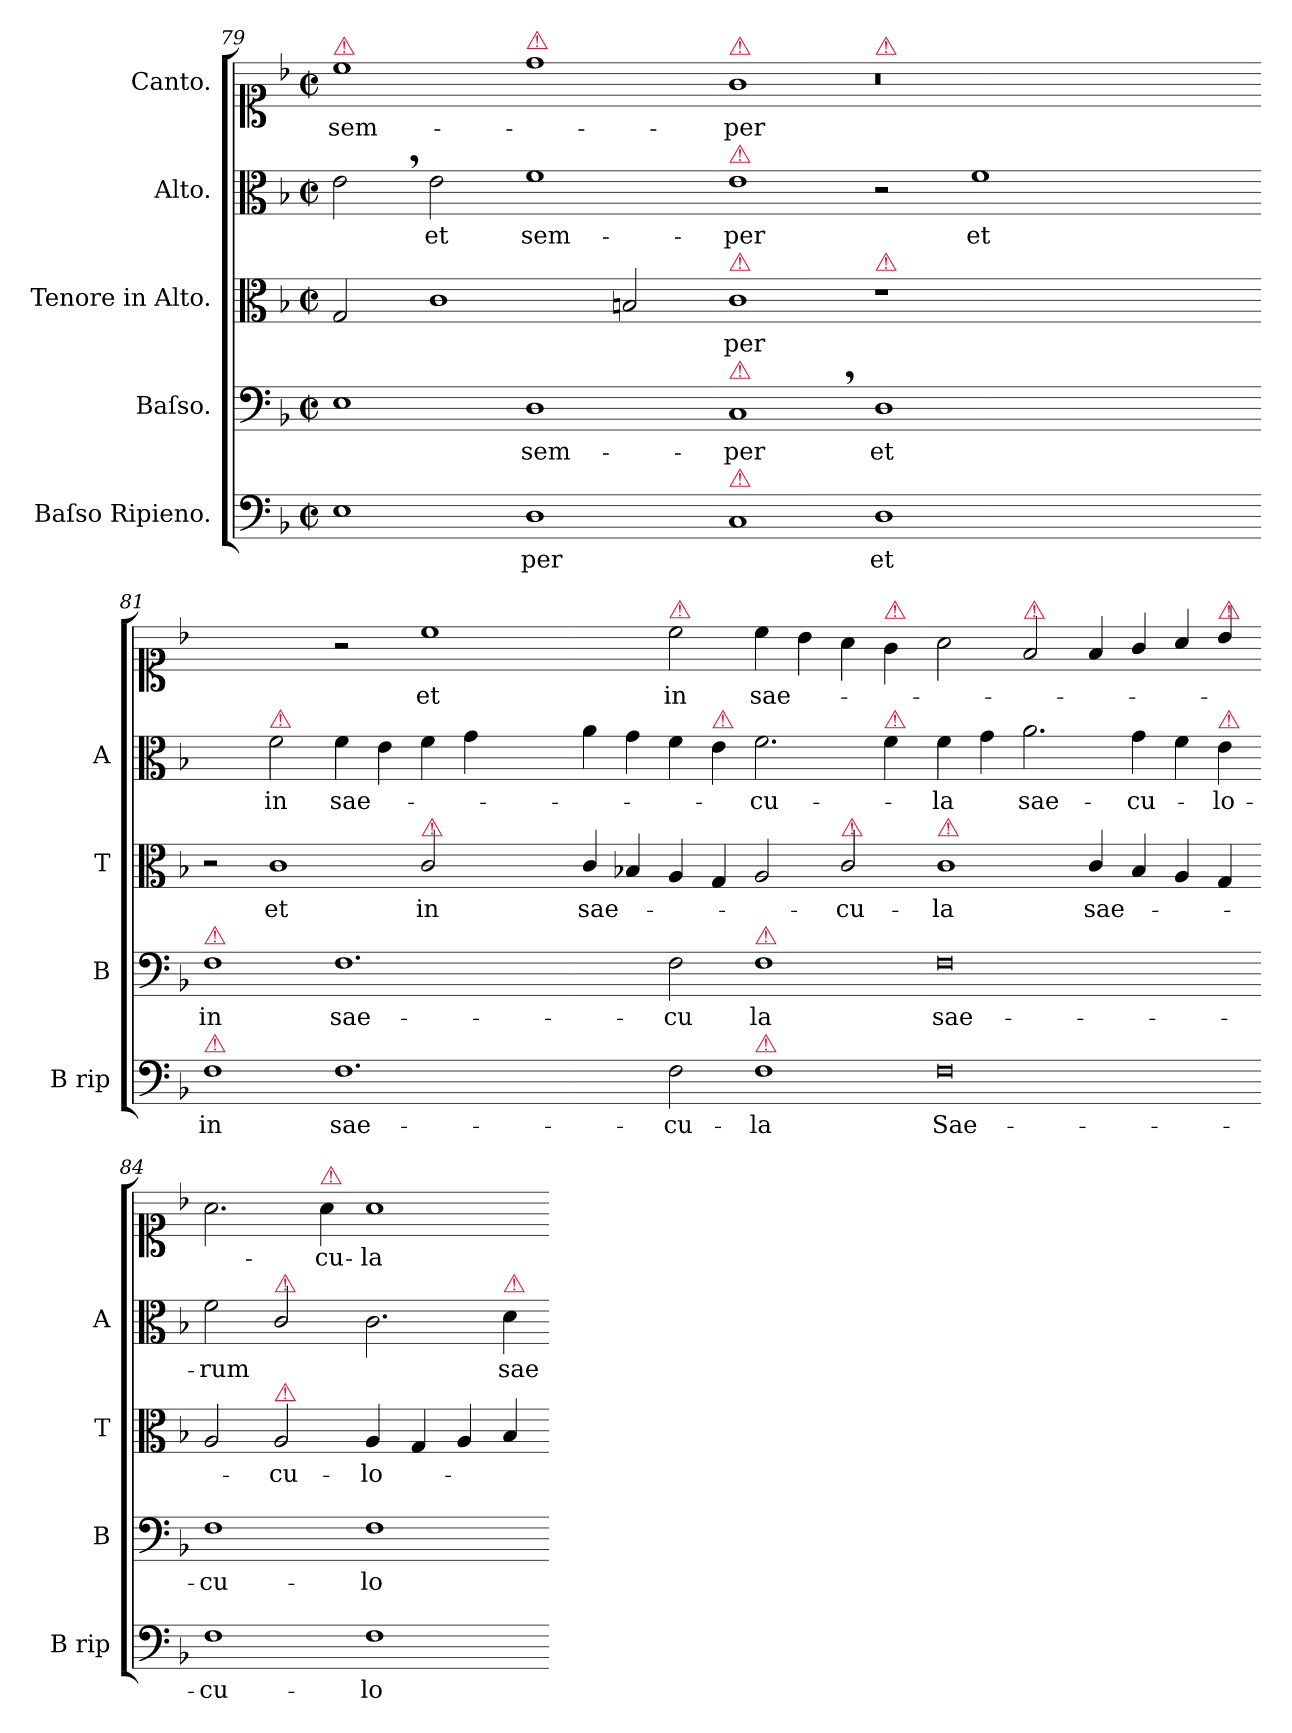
**kern	**text	**kern	**text	**kern	**text	**kern	**text	**kern	**text
*part5	*part5	*part4	*part4	*part3	*part3	*part2	*part2	*part1	*part1
*staff5	*staff5	*staff4	*staff4	*staff3	*staff3	*staff2	*staff2	*staff1	*staff1
*I"Baſso Ripieno.	*	*I"Baſso.	*	*I"Tenore in Alto.	*	*I"Alto.	*	*I"Canto.	*
*I'B rip	*	*I'B	*	*I'T	*	*I'A	*	*	*
*clefF4	*	*clefF4	*	*clefC3	*	*clefC3	*	*clefC1	*
*k[b-]	*	*k[b-]	*	*k[b-]	*	*k[b-]	*	*k[b-]	*
*M1/2	*	*M1/2	*	*M1/2	*	*M1/2	*	*M1/2	*
*met(c|)	*	*met(c|)	*	*met(c|)	*	*met(c|)	*	*met(c|)	*
=79	=79	=79	=79	=79	=79	=79	=79	=79	=79
!	!	!	!	!	!	!	!	!LO:TX:a:color=crimson:t=⚠	!
1E	.	1E	.	2G/	.	2e,\	.	1cc	sem-
.	.	.	.	1c\	.	2e\	-et	.	.
!	!	!	!	!	!	!	!	!LO:TX:a:color=crimson:t=⚠	!
1D	-per	1D	sem-	.	.	1f	sem-	1dd	.
.	.	.	.	2Bn/	.	.	.	.	.
=80-	=80-	=80-	=80-	=80-	=80-	=80-	=80-	=80-	=80-
!	!	!	!	!	!	!	!	!LO:TX:a:color=crimson:t=⚠	!
!	!	!	!	!	!	!LO:TX:a:color=crimson:t=⚠	!	!	!
!	!	!	!	!LO:TX:a:color=crimson:t=⚠	!	!	!	!	!
!	!	!LO:TX:a:color=crimson:t=⚠	!	!	!	!	!	!	!
!LO:TX:a:color=crimson:t=⚠	!	!	!	!	!	!	!	!	!
1C	.	1C,	-per	1c	-per	1e	-per	1g	-per
!	!	!	!	!	!	!	!	!LO:TX:a:color=crimson:t=⚠	!
!	!	!	!	!LO:TX:a:color=crimson:t=⚠	!	!	!	!	!
1D	et	1D	et	1r	.	2r	.	0r	.
.	.	.	.	.	.	1f\	et	.	.
1ryy	.	1ryy	.	1ryy	.	.	.	.	.
.	.	.	.	.	.	2ryy	.	.	.
=81-	=81-	=81-	=81-	=81-	=81-	=81-	=81-	=81-	=81-
!	!	!LO:TX:a:color=crimson:t=⚠	!	!	!	!	!	!	!
!LO:TX:a:color=crimson:t=⚠	!	!	!	!	!	!	!	!	!
1F	in	1F	in	2r	.	2ryy	.	1ryy	.
!	!	!	!	!	!	!LO:TX:a:color=crimson:t=⚠	!	!	!
.	.	.	.	1c\	et	2f\	in	.	.
1.F	sae-	1.F	sae-	.	.	4f\	sae-	2r	.
.	.	.	.	.	.	4e\	.	.	.
!	!	!	!	!LO:TX:a:color=crimson:t=⚠	!	!	!	!	!
.	.	.	.	2c/	in	4f\	.	1cc\	et
.	.	.	.	.	.	4g\	.	.	.
.	.	.	.	2ryy	.	2ryy	.	.	.
=82-	=82-	=82-	=82-	=82-	=82-	=82-	=82-	=82-	=82-
2ryy	.	2ryy	.	4c/	sae-	4a\	.	2ryy	.
.	.	.	.	4B-X/	.	4g\	.	.	.
!	!	!	!	!	!	!	!	!LO:TX:a:color=crimson:t=⚠	!
2F\	-cu-	2F\	-cu	4A/	.	4f\	.	2cc\	in
!	!	!	!	!	!	!LO:TX:a:color=crimson:t=⚠	!	!	!
.	.	.	.	4G/	.	4e\	.	.	.
!	!	!LO:TX:a:color=crimson:t=⚠	!	!	!	!	!	!	!
!LO:TX:a:color=crimson:t=⚠	!	!	!	!	!	!	!	!	!
1F	-la	1F	-la	2A/	.	2.f\	-cu-	4cc\	sae-
.	.	.	.	.	.	.	.	4b-\	.
!	!	!	!	!LO:TX:a:color=crimson:t=⚠	!	!	!	!	!
.	.	.	.	2c/	-cu-	.	.	4a\	.
!	!	!	!	!	!	!	!	!LO:TX:a:color=crimson:t=⚠	!
!	!	!	!	!	!	!LO:TX:a:color=crimson:t=⚠	!	!	!
.	.	.	.	.	.	4f\	.	4g\	.
=83-	=83-	=83-	=83-	=83-	=83-	=83-	=83-	=83-	=83-
!	!	!	!	!LO:TX:a:color=crimson:t=⚠	!	!	!	!	!
0F	Sae-	0F	sae-	1c	-la	4f\	-la	2a\	.
.	.	.	.	.	.	4g\	.	.	.
!	!	!	!	!	!	!	!	!LO:TX:a:color=crimson:t=⚠	!
.	.	.	.	.	.	2.a\	sae-	2f/	.
.	.	.	.	4c/	sae-	.	.	4f/	.
.	.	.	.	4B-/	.	4g\	-cu-	4g/	.
.	.	.	.	4A/	.	4f\	.	4a/	.
!	!	!	!	!	!	!	!	!LO:TX:a:color=crimson:t=⚠	!
!	!	!	!	!	!	!LO:TX:a:color=crimson:t=⚠	!	!	!
.	.	.	.	4G/	.	4e\	-lo-	4b-/	.
=84-	=84-	=84-	=84-	=84-	=84-	=84-	=84-	=84-	=84-
1F	-cu-	1F	-cu-	2A/	.	2f\	-rum	2.a\	.
!	!	!	!	!	!	!LO:TX:a:color=crimson:t=⚠	!	!	!
!	!	!	!	!LO:TX:a:color=crimson:t=⚠	!	!	!	!	!
.	.	.	.	2A/	-cu-	2c/	.	.	.
!	!	!	!	!	!	!	!	!LO:TX:a:color=crimson:t=⚠	!
.	.	.	.	.	.	.	.	4a\	-cu-
1F	-lo-	1F	-lo-	4A/	-lo-	2.c\	.	1a	-la
.	.	.	.	4G/	.	.	.	.	.
.	.	.	.	4A/	.	.	.	.	.
!	!	!	!	!	!	!LO:TX:a:color=crimson:t=⚠	!	!	!
.	.	.	.	4B-/	.	4d\	sae-	.	.
=-	=-	=-	=-	=-	=-	=-	=-	=-	=-
*-	*-	*-	*-	*-	*-	*-	*-	*-	*-
